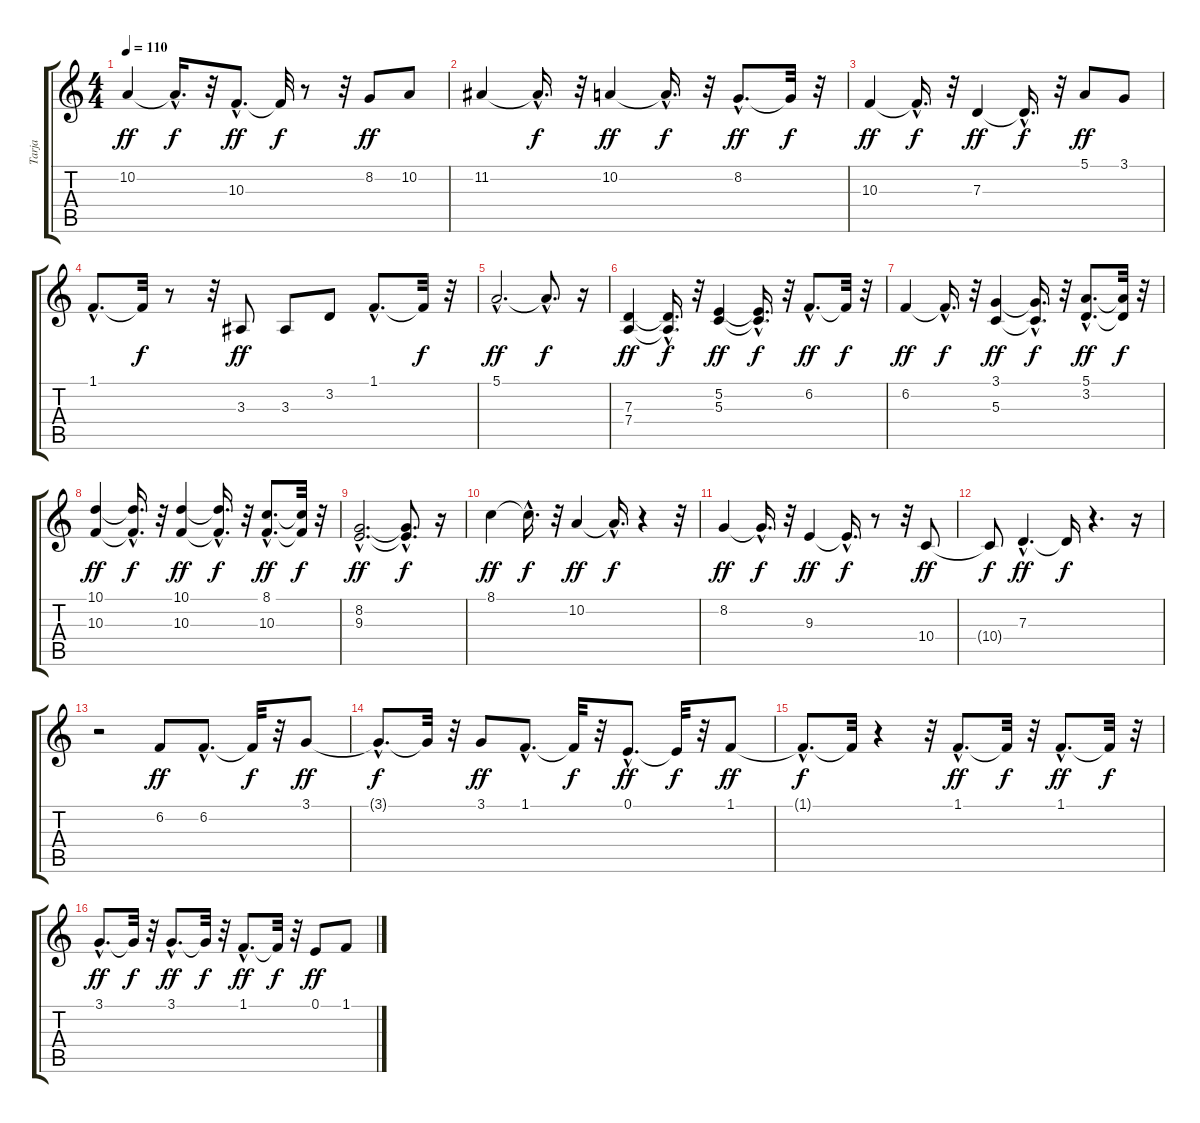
\track ("Tarja" "Tarja") {instrument lead6voice}
\staff {score tabs}
\tuning (E4 B3 G3 D3 A2 E2) {hide}
\ts (4 4)
\tempo 110
\clef g2
\ks c
10.2.4{dy ff} 10.2{hac t}.16{d dy f} r.32 10.3{hac}.8{d dy ff} 10.3{t}.32{dy f} r.8 r.32 8.2.8{dy ff} 10.2.8 |
11.2.4 11.2{hac t}.16{d dy f} r.32 10.2.4{dy ff} 10.2{hac t}.16{d dy f} r.32 8.2{hac}.8{d dy ff} 8.2{t}.32{dy f} r.32 |
10.3.4{dy ff} 10.3{hac t}.16{d dy f} r.32 7.3.4{dy ff} 7.3{hac t}.16{d dy f} r.32 5.1.8{dy ff} 3.1.8 |
1.1{hac}.8{d} 1.1{t}.32{dy f} r.8 r.32 3.3.8{dy ff} 3.3.8 3.2.8 1.1{hac}.8{d} 1.1{t}.32{dy f} r.32 |
5.1{hac}.2{d dy ff} 5.1{hac t}.8{d dy f} r.16 |
(7.3 7.4).4{dy ff} (7.3{hac t} 7.4{hac t}).16{d dy f} r.32 (5.2 5.3).4{dy ff} (5.2{hac t} 5.3{hac t}).16{d dy f} r.32 6.2{hac}.8{d dy ff} 6.2{t}.32{dy f} r.32 |
6.2.4{dy ff} 6.2{hac t}.16{d dy f} r.32 (3.1 5.3).4{dy ff} (3.1{hac t} 5.3{hac t}).16{d dy f} r.32 (5.1{hac} 3.2{hac}).8{d dy ff} (5.1{t} 3.2{t}).32{dy f} r.32 |
(10.1 10.3).4{dy ff} (10.1{hac t} 10.3{hac t}).16{d dy f} r.32 (10.1 10.3).4{dy ff} (10.1{hac t} 10.3{hac t}).16{d dy f} r.32 (8.1{hac} 10.3{hac}).8{d dy ff} (8.1{t} 10.3{t}).32{dy f} r.32 |
(8.2{hac} 9.3{hac}).2{d dy ff} (8.2{hac t} 9.3{hac t}).8{d dy f} r.16 |
8.1.4{dy ff} 8.1{hac t}.16{d dy f} r.32 10.2.4{dy ff} 10.2{hac t}.16{d dy f} r.4 r.32 |
8.2.4{dy ff} 8.2{hac t}.16{d dy f} r.32 9.3.4{dy ff} 9.3{hac t}.16{d dy f} r.8 r.32 10.4.8{dy ff} |
10.4{t}.8{dy f} 7.3{hac}.4{d dy ff} 7.3{t}.16{dy f} r.4{d} r.16 |
r.2 6.2.8{dy ff} 6.2{hac}.8{d} 6.2{t}.32{dy f} r.32 3.1.8{dy ff} |
3.1{hac t}.8{d dy f} 3.1{t}.32 r.32 3.1.8{dy ff} 1.1{hac}.8{d} 1.1{t}.32{dy f} r.32 0.1{hac}.8{d dy ff} 0.1{t}.32{dy f} r.32 1.1.8{dy ff} |
1.1{hac t}.8{d dy f} 1.1{t}.32 r.4 r.32 1.1{hac}.8{d dy ff} 1.1{t}.32{dy f} r.32 1.1{hac}.8{d dy ff} 1.1{t}.32{dy f} r.32 |
3.1{hac}.8{d dy ff} 3.1{t}.32{dy f} r.32 3.1{hac}.8{d dy ff} 3.1{t}.32{dy f} r.32 1.1{hac}.8{d dy ff} 1.1{t}.32{dy f} r.32 0.1.8{dy ff} 1.1.8
